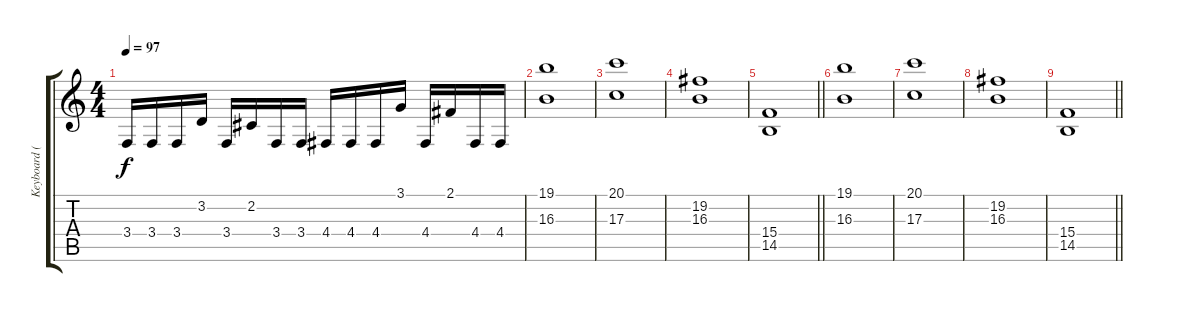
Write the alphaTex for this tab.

\track ("Keyboard (Jeff Siegel)" "Keyboard (") {instrument lead1square}
\staff {score tabs}
\tuning (E4 B3 G3 D3 A2 E2) {hide}
\ts (4 4)
\tempo 97
\clef g2
\ks c
3.4.16{dy f} 3.4.16 3.4.16 3.2.16 3.4.16 2.2.16 3.4.16 3.4.16 4.4.16 4.4.16 4.4.16 3.1.16 4.4.16 2.1.16 4.4.16 4.4.16 |
(19.1 16.3).1 |
(20.1 17.3).1 |
(19.2 16.3).1 |
\barLineRight lightlight
(15.4 14.5).1 |
(19.1 16.3).1 |
(20.1 17.3).1 |
(19.2 16.3).1 |
\barLineRight lightlight
(15.4 14.5).1
